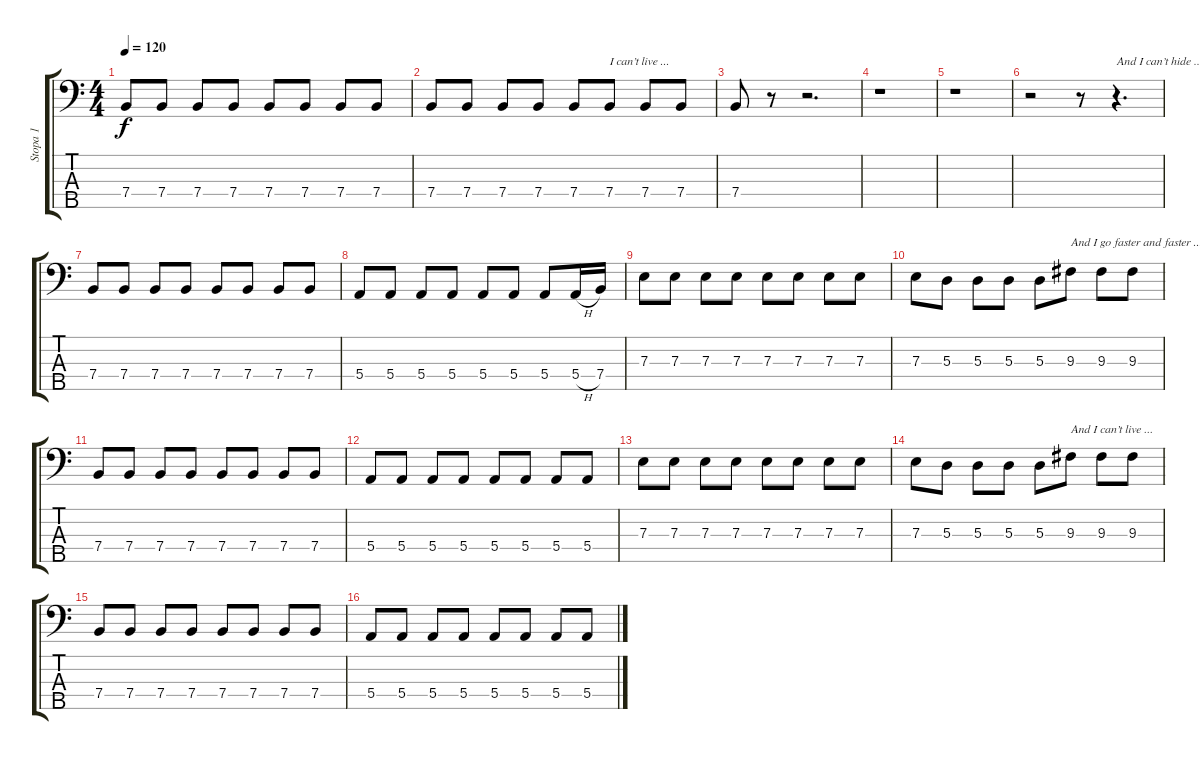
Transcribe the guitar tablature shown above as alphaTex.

\track ("Stopa 1" "Stopa 1") {instrument electricbassfinger}
\staff {score tabs}
\tuning (G2 D2 A1 E1 B0) {hide}
\ts (4 4)
\tempo 120
\clef f4
\ks c
7.4.8{dy f} 7.4.8 7.4.8 7.4.8 7.4.8 7.4.8 7.4.8 7.4.8 |
7.4.8 7.4.8 7.4.8 7.4.8 7.4.8 7.4.8{txt "I can’t live ..."} 7.4.8 7.4.8 |
7.4.8 r.8 r.2{d} |
r.1 |
r.1 |
r.2 r.8 r.4{d txt "And I can’t hide ..."} |
7.4.8 7.4.8 7.4.8 7.4.8 7.4.8 7.4.8 7.4.8 7.4.8 |
5.4.8 5.4.8 5.4.8 5.4.8 5.4.8 5.4.8 5.4.8 5.4{h}.16 7.4.16 |
7.3.8 7.3.8 7.3.8 7.3.8 7.3.8 7.3.8 7.3.8 7.3.8 |
7.3.8 5.3.8 5.3.8 5.3.8 5.3.8 9.3.8{txt "And I go faster and faster ..."} 9.3.8 9.3.8 |
7.4.8 7.4.8 7.4.8 7.4.8 7.4.8 7.4.8 7.4.8 7.4.8 |
5.4.8 5.4.8 5.4.8 5.4.8 5.4.8 5.4.8 5.4.8 5.4.8 |
7.3.8 7.3.8 7.3.8 7.3.8 7.3.8 7.3.8 7.3.8 7.3.8 |
7.3.8 5.3.8 5.3.8 5.3.8 5.3.8 9.3.8{txt "And I can’t live ..."} 9.3.8 9.3.8 |
7.4.8 7.4.8 7.4.8 7.4.8 7.4.8 7.4.8 7.4.8 7.4.8 |
5.4.8 5.4.8 5.4.8 5.4.8 5.4.8 5.4.8 5.4.8 5.4.8
